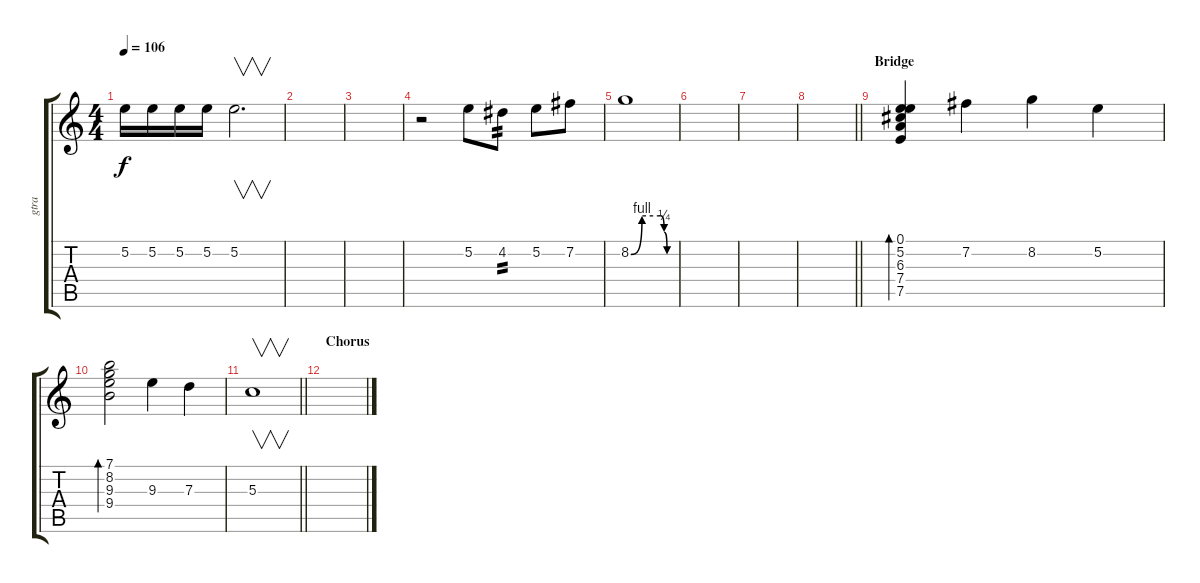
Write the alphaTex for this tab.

\track ("gtra" "gtra") {instrument acousticguitarsteel}
\staff {score tabs}
\tuning (E4 B3 G3 D3 A2 E2) {hide}
\ts (4 4)
\tempo 106
\clef g2
\ks c
5.2.16{dy f} 5.2.16 5.2.16 5.2.16 5.2.2{v d} |
|
|
r.2 5.2.8 4.2.8{tp 2} 5.2.8 7.2.8 |
8.2{be (custom 0 0 15 4 40 4 45 1 49 0 55 0 60 0)}.1 |
|
|
\barLineRight lightlight
|
\section ("" "Bridge")
(0.1 5.2 6.3 7.4 7.5).4{bd 240} 7.2.4 8.2.4 5.2.4 |
(7.1 8.2 9.3 9.4).2{bd 240} 9.3.4 7.3.4 |
\barLineRight lightlight
5.3.1{v} |
\section ("" "Chorus")
